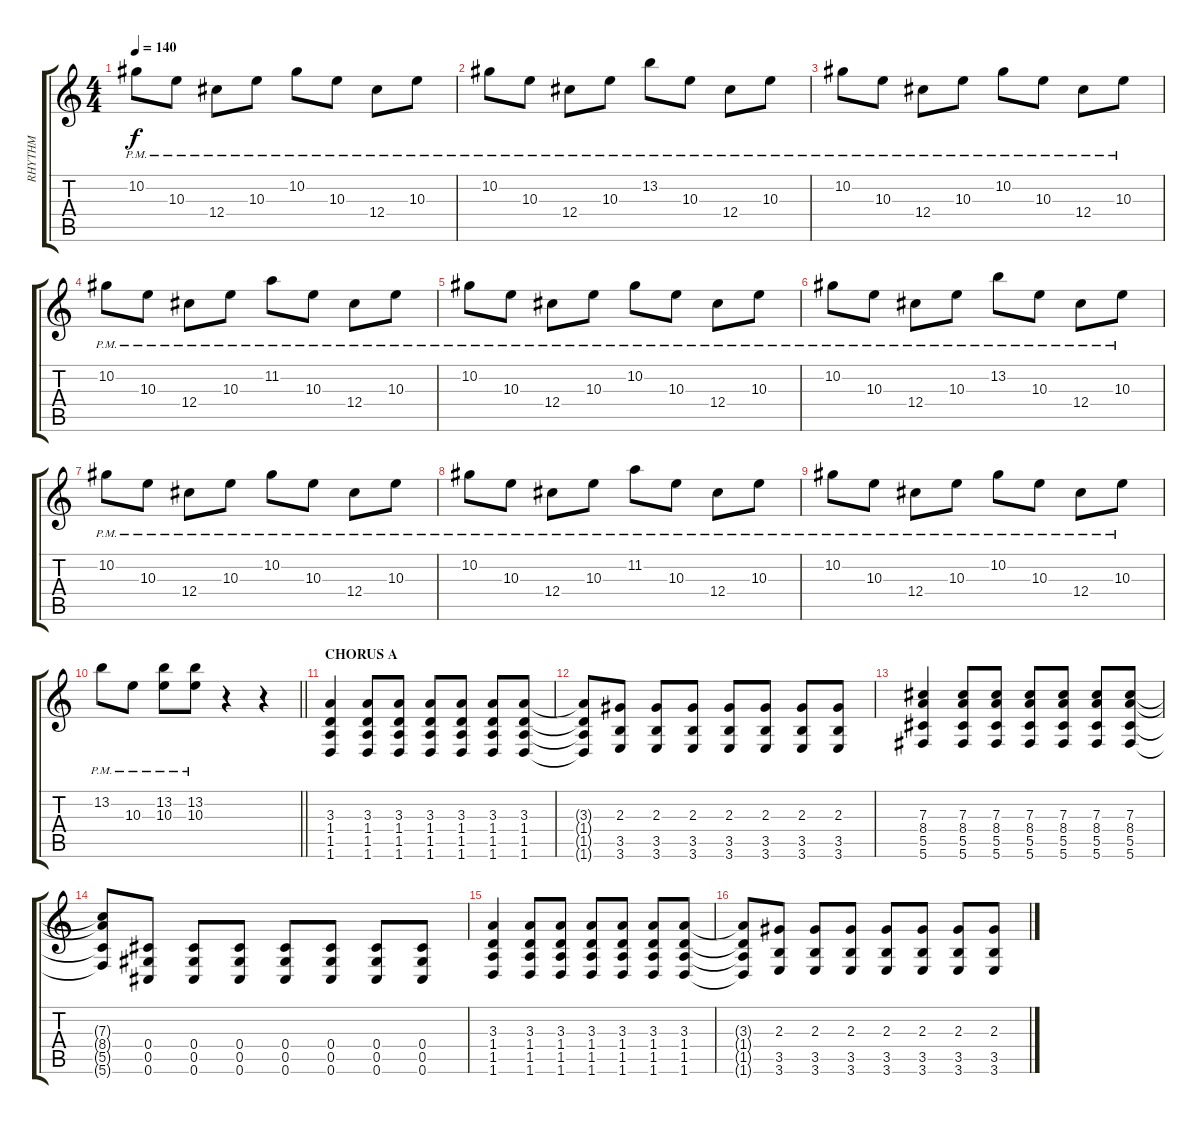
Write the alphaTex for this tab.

\track ("RHYTHM" "RHYTHM") {instrument distortionguitar}
\staff {score tabs}
\tuning (Eb4 Bb3 Gb3 Db3 Ab2 Db2) {hide}
\ts (4 4)
\tempo 140
\clef g2
\ks c
10.2{pm}.8{dy f} 10.3{pm}.8 12.4{pm}.8 10.3{pm}.8 10.2{pm}.8 10.3{pm}.8 12.4{pm}.8 10.3{pm}.8 |
10.2{pm}.8 10.3{pm}.8 12.4{pm}.8 10.3{pm}.8 13.2{pm}.8 10.3{pm}.8 12.4{pm}.8 10.3{pm}.8 |
10.2{pm}.8 10.3{pm}.8 12.4{pm}.8 10.3{pm}.8 10.2{pm}.8 10.3{pm}.8 12.4{pm}.8 10.3{pm}.8 |
10.2{pm}.8 10.3{pm}.8 12.4{pm}.8 10.3{pm}.8 11.2{pm}.8 10.3{pm}.8 12.4{pm}.8 10.3{pm}.8 |
10.2{pm}.8 10.3{pm}.8 12.4{pm}.8 10.3{pm}.8 10.2{pm}.8 10.3{pm}.8 12.4{pm}.8 10.3{pm}.8 |
10.2{pm}.8 10.3{pm}.8 12.4{pm}.8 10.3{pm}.8 13.2{pm}.8 10.3{pm}.8 12.4{pm}.8 10.3{pm}.8 |
10.2{pm}.8 10.3{pm}.8 12.4{pm}.8 10.3{pm}.8 10.2{pm}.8 10.3{pm}.8 12.4{pm}.8 10.3{pm}.8 |
10.2{pm}.8 10.3{pm}.8 12.4{pm}.8 10.3{pm}.8 11.2{pm}.8 10.3{pm}.8 12.4{pm}.8 10.3{pm}.8 |
10.2{pm}.8 10.3{pm}.8 12.4{pm}.8 10.3{pm}.8 10.2{pm}.8 10.3{pm}.8 12.4{pm}.8 10.3{pm}.8 |
\barLineRight lightlight
13.2{pm}.8 10.3{pm}.8 (13.2{pm} 10.3).8 (13.2{pm} 10.3).8 r.4 r.4 |
\section ("" "CHORUS A")
(3.3 1.4 1.5 1.6).4 (3.3 1.4 1.5 1.6).8 (3.3 1.4 1.5 1.6).8 (3.3 1.4 1.5 1.6).8 (3.3 1.4 1.5 1.6).8 (3.3 1.4 1.5 1.6).8 (3.3 1.4 1.5 1.6).8 |
(3.3{t} 1.4{t} 1.5{t} 1.6{t}).8 (2.3 3.5 3.6).8 (2.3 3.5 3.6).8 (2.3 3.5 3.6).8 (2.3 3.5 3.6).8 (2.3 3.5 3.6).8 (2.3 3.5 3.6).8 (2.3 3.5 3.6).8 |
(7.3 8.4 5.5 5.6).4 (7.3 8.4 5.5 5.6).8 (7.3 8.4 5.5 5.6).8 (7.3 8.4 5.5 5.6).8 (7.3 8.4 5.5 5.6).8 (7.3 8.4 5.5 5.6).8 (7.3 8.4 5.5 5.6).8 |
(7.3{t} 8.4{t} 5.5{t} 5.6{t}).8 (0.4 0.5 0.6).8 (0.4 0.5 0.6).8 (0.4 0.5 0.6).8 (0.4 0.5 0.6).8 (0.4 0.5 0.6).8 (0.4 0.5 0.6).8 (0.4 0.5 0.6).8 |
(3.3 1.4 1.5 1.6).4 (3.3 1.4 1.5 1.6).8 (3.3 1.4 1.5 1.6).8 (3.3 1.4 1.5 1.6).8 (3.3 1.4 1.5 1.6).8 (3.3 1.4 1.5 1.6).8 (3.3 1.4 1.5 1.6).8 |
(3.3{t} 1.4{t} 1.5{t} 1.6{t}).8 (2.3 3.5 3.6).8 (2.3 3.5 3.6).8 (2.3 3.5 3.6).8 (2.3 3.5 3.6).8 (2.3 3.5 3.6).8 (2.3 3.5 3.6).8 (2.3 3.5 3.6).8
